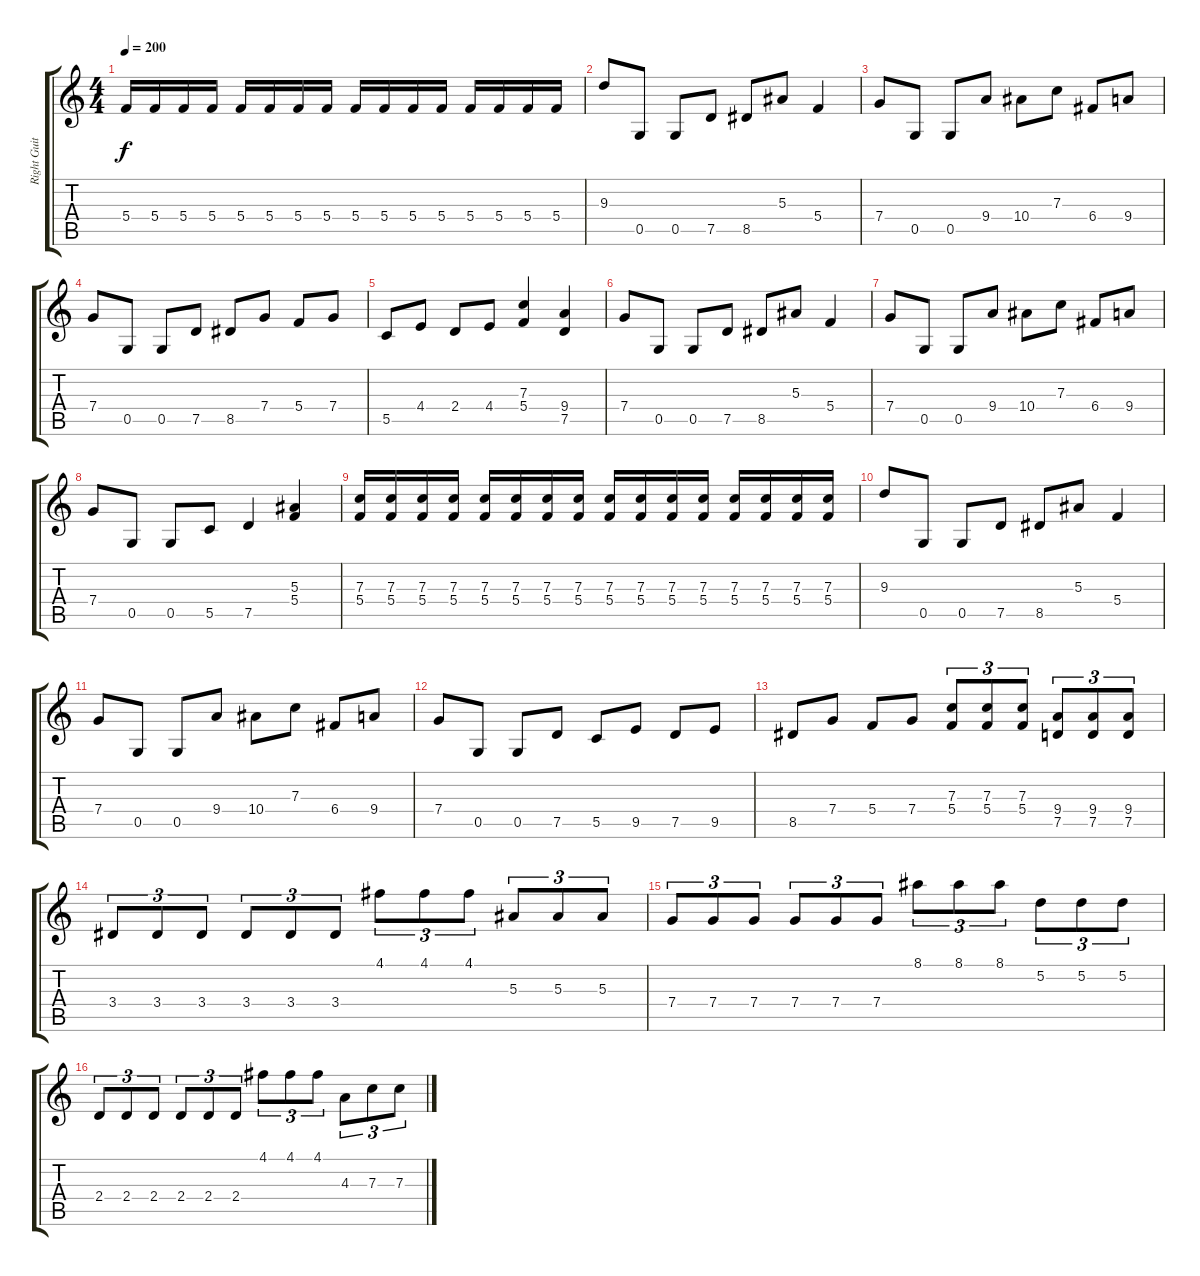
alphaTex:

\track ("Right Guitar" "Right Guit") {instrument distortionguitar}
\staff {score tabs}
\tuning (D4 A3 F3 C3 G2 D2) {hide}
\ts (4 4)
\tempo 200
\clef g2
\ks c
5.4.16{dy f} 5.4.16 5.4.16 5.4.16 5.4.16 5.4.16 5.4.16 5.4.16 5.4.16 5.4.16 5.4.16 5.4.16 5.4.16 5.4.16 5.4.16 5.4.16 |
9.3.8 0.5.8 0.5.8 7.5.8 8.5.8 5.3.8 5.4.4 |
7.4.8 0.5.8 0.5.8 9.4.8 10.4.8 7.3.8 6.4.8 9.4.8 |
7.4.8 0.5.8 0.5.8 7.5.8 8.5.8 7.4.8 5.4.8 7.4.8 |
5.5.8 4.4.8 2.4.8 4.4.8 (7.3 5.4).4 (9.4 7.5).4 |
7.4.8 0.5.8 0.5.8 7.5.8 8.5.8 5.3.8 5.4.4 |
7.4.8 0.5.8 0.5.8 9.4.8 10.4.8 7.3.8 6.4.8 9.4.8 |
7.4.8 0.5.8 0.5.8 5.5.8 7.5.4 (5.3 5.4).4 |
(7.3 5.4).16 (7.3 5.4).16 (7.3 5.4).16 (7.3 5.4).16 (7.3 5.4).16 (7.3 5.4).16 (7.3 5.4).16 (7.3 5.4).16 (7.3 5.4).16 (7.3 5.4).16 (7.3 5.4).16 (7.3 5.4).16 (7.3 5.4).16 (7.3 5.4).16 (7.3 5.4).16 (7.3 5.4).16 |
9.3.8 0.5.8 0.5.8 7.5.8 8.5.8 5.3.8 5.4.4 |
7.4.8 0.5.8 0.5.8 9.4.8 10.4.8 7.3.8 6.4.8 9.4.8 |
7.4.8 0.5.8 0.5.8 7.5.8 5.5.8 9.5.8 7.5.8 9.5.8 |
8.5.8 7.4.8 5.4.8 7.4.8 (7.3 5.4).8{tu (3 2)} (7.3 5.4).8{tu (3 2)} (7.3 5.4).8{tu (3 2)} (9.4 7.5).8{tu (3 2)} (9.4 7.5).8{tu (3 2)} (9.4 7.5).8{tu (3 2)} |
3.4.8{tu (3 2)} 3.4.8{tu (3 2)} 3.4.8{tu (3 2)} 3.4.8{tu (3 2)} 3.4.8{tu (3 2)} 3.4.8{tu (3 2)} 4.1.8{tu (3 2)} 4.1.8{tu (3 2)} 4.1.8{tu (3 2)} 5.3.8{tu (3 2)} 5.3.8{tu (3 2)} 5.3.8{tu (3 2)} |
7.4.8{tu (3 2)} 7.4.8{tu (3 2)} 7.4.8{tu (3 2)} 7.4.8{tu (3 2)} 7.4.8{tu (3 2)} 7.4.8{tu (3 2)} 8.1.8{tu (3 2)} 8.1.8{tu (3 2)} 8.1.8{tu (3 2)} 5.2.8{tu (3 2)} 5.2.8{tu (3 2)} 5.2.8{tu (3 2)} |
2.4.8{tu (3 2)} 2.4.8{tu (3 2)} 2.4.8{tu (3 2)} 2.4.8{tu (3 2)} 2.4.8{tu (3 2)} 2.4.8{tu (3 2)} 4.1.8{tu (3 2)} 4.1.8{tu (3 2)} 4.1.8{tu (3 2)} 4.3.8{tu (3 2)} 7.3.8{tu (3 2)} 7.3.8{tu (3 2)}
